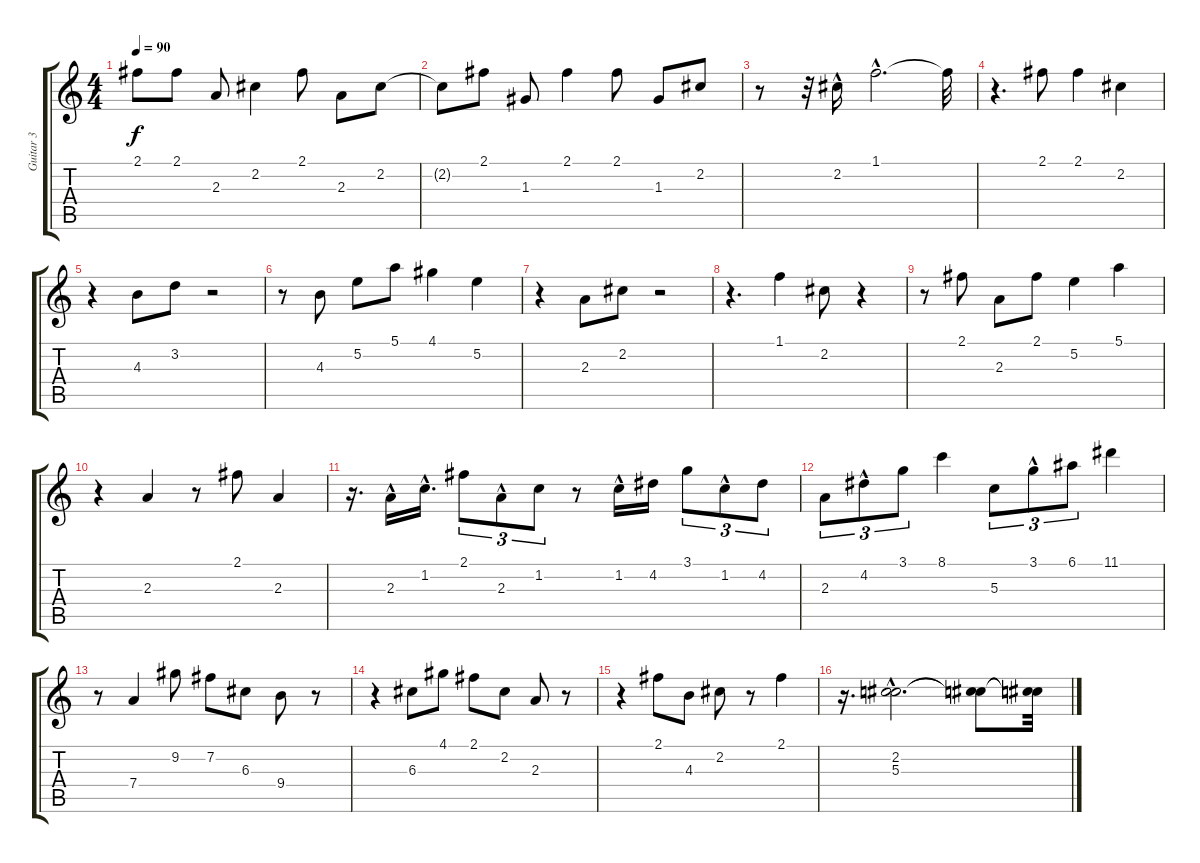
\track ("Guitar 3" "Guitar 3") {instrument acousticguitarsteel}
\staff {score tabs}
\tuning (E4 B3 G3 D3 A2 E2) {hide}
\ts (4 4)
\tempo 90
\clef g2
\ks c
2.1{t}.8{dy f} 2.1.8 2.3.8 2.2.4 2.1.8 2.3.8 2.2.8 |
2.2{t}.8 2.1.8 1.3.8 2.1.4 2.1.8 1.3.8 2.2.8 |
r.8 r.32 2.2{hac}.16 1.1{hac}.2{d} 1.1{t}.32 |
r.4{d} 2.1.8 2.1.4 2.2.4 |
r.4 4.3.8 3.2.8 r.2 |
r.8 4.3.8 5.2.8 5.1.8 4.1.4 5.2.4 |
r.4 2.3.8 2.2.8 r.2 |
r.4{d} 1.1.4 2.2.8 r.4 |
r.8 2.1.8 2.3.8 2.1.8 5.2.4 5.1.4 |
r.4 2.3.4 r.8 2.1.8 2.3.4 |
r.16{d} 2.3{hac}.16 1.2{hac}.16{d} 2.1.8{tu (3 2)} 2.3{hac}.8{tu (3 2)} 1.2.8{tu (3 2)} r.8 1.2{hac}.16 4.2.16 3.1.8{tu (3 2)} 1.2{hac}.8{tu (3 2)} 4.2.8{tu (3 2)} |
2.3.8{tu (3 2)} 4.2{hac}.8{tu (3 2)} 3.1.8{tu (3 2)} 8.1.4 5.3.8{tu (3 2)} 3.1{hac}.8{tu (3 2)} 6.1.8{tu (3 2)} 11.1.4 |
r.8 7.4.4 9.2.8 7.2.8 6.3.8 9.4.8 r.8 |
r.4 6.3.8 4.1.8 2.1.8 2.2.8 2.3.8 r.8 |
r.4 2.1.8 4.3.8 2.2.8 r.8 2.1.4 |
r.16{d} (2.2{hac} 5.3{hac}).2{d} (2.2{t} 5.3{t}).8 (2.2{t} 5.3{t}).32
